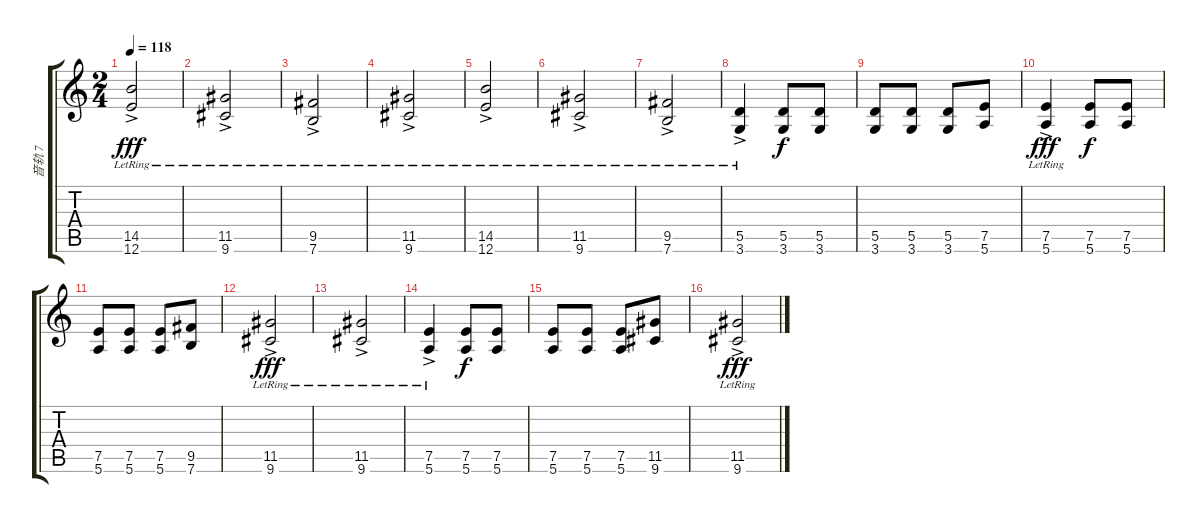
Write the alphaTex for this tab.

\track ("音轨 7" "音轨 7") {instrument guitarharmonics}
\staff {score tabs}
\tuning (E4 B3 G3 D3 A2 E2) {hide}
\ts (2 4)
\tempo 118
\clef g2
\ks c
(14.5 12.6{ac lr}).2{dy fff} |
(11.5{ac lr} 9.6{ac lr}).2 |
(9.5 7.6{ac lr}).2 |
(11.5{ac lr} 9.6{ac lr}).2 |
(14.5 12.6{ac lr}).2 |
(11.5{ac lr} 9.6{ac lr}).2 |
(9.5 7.6{ac lr}).2 |
(5.5 3.6{ac lr}).4 (5.5 3.6).8{dy f} (5.5 3.6).8 |
(5.5 3.6).8 (5.5 3.6).8 (5.5 3.6).8 (7.5 5.6).8 |
(7.5 5.6{ac lr}).4{dy fff} (7.5 5.6).8{dy f} (7.5 5.6).8 |
(7.5 5.6).8 (7.5 5.6).8 (7.5 5.6).8 (9.5 7.6).8 |
(11.5{ac lr} 9.6{ac lr}).2{dy fff} |
(11.5{ac lr} 9.6{ac lr}).2 |
(7.5 5.6{ac lr}).4 (7.5 5.6).8{dy f} (7.5 5.6).8 |
(7.5 5.6).8 (7.5 5.6).8 (7.5 5.6).8 (11.5 9.6).8 |
(11.5{ac lr} 9.6{ac lr}).2{dy fff}
